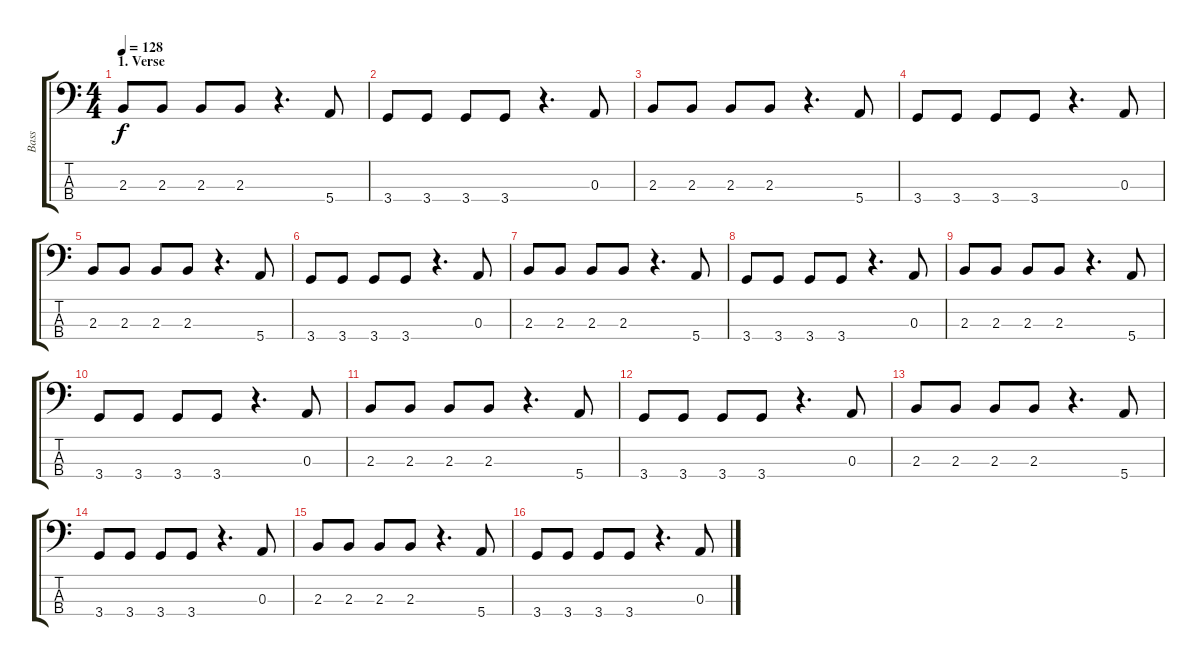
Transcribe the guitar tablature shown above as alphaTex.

\track ("Bass" "Bass") {instrument electricbassfinger}
\staff {score tabs}
\tuning (G2 D2 A1 E1) {hide}
\ts (4 4)
\section ("" "1. Verse")
\tempo 128
\clef f4
\ks c
2.3.8{dy f} 2.3.8 2.3.8 2.3.8 r.4{d} 5.4.8 |
3.4.8 3.4.8 3.4.8 3.4.8 r.4{d} 0.3.8 |
2.3.8 2.3.8 2.3.8 2.3.8 r.4{d} 5.4.8 |
3.4.8 3.4.8 3.4.8 3.4.8 r.4{d} 0.3.8 |
2.3.8 2.3.8 2.3.8 2.3.8 r.4{d} 5.4.8 |
3.4.8 3.4.8 3.4.8 3.4.8 r.4{d} 0.3.8 |
2.3.8 2.3.8 2.3.8 2.3.8 r.4{d} 5.4.8 |
3.4.8 3.4.8 3.4.8 3.4.8 r.4{d} 0.3.8 |
2.3.8 2.3.8 2.3.8 2.3.8 r.4{d} 5.4.8 |
3.4.8 3.4.8 3.4.8 3.4.8 r.4{d} 0.3.8 |
2.3.8 2.3.8 2.3.8 2.3.8 r.4{d} 5.4.8 |
3.4.8 3.4.8 3.4.8 3.4.8 r.4{d} 0.3.8 |
2.3.8 2.3.8 2.3.8 2.3.8 r.4{d} 5.4.8 |
3.4.8 3.4.8 3.4.8 3.4.8 r.4{d} 0.3.8 |
2.3.8 2.3.8 2.3.8 2.3.8 r.4{d} 5.4.8 |
3.4.8 3.4.8 3.4.8 3.4.8 r.4{d} 0.3.8
